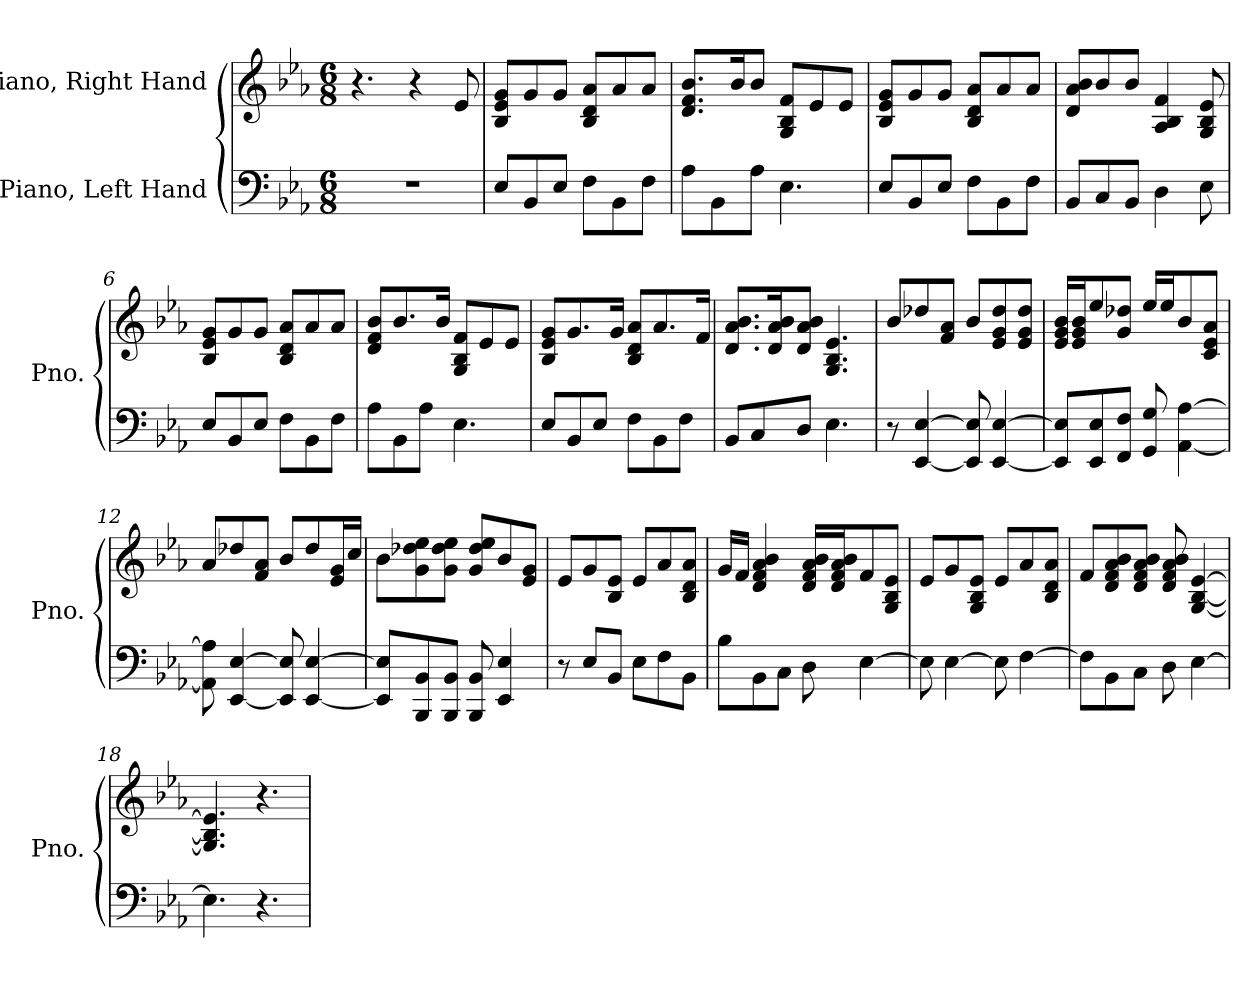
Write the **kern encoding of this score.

**kern	**kern
*part2	*part1
*staff2	*staff1
*I"Piano, Left Hand	*I"Piano, Right Hand
*I'Pno.	*I'Pno.
*clefF4	*clefG2
*k[b-e-a-]	*k[b-e-a-]
*M6/8	*M6/8
*MM100	*MM100
=1	=1
2.r	4.r
.	4r
.	8e-/
=2	=2
8E-/L	8B-/ 8e-/ 8g/L
8BB-/	8g/
8E-/J	8g/J
8F\L	8B-/ 8d/ 8a-/L
8BB-\	8a-/
8F\J	8a-/J
=3	=3
8A-\L	8.d/ 8.f/ 8.b-/L
8BB-\	.
.	16b-/K
8A-\J	8b-/J
4.E-\	8G/ 8B-/ 8f/L
.	8e-/
.	8e-/J
=4	=4
8E-/L	8B-/ 8e-/ 8g/L
8BB-/	8g/
8E-/J	8g/J
8F\L	8B-/ 8d/ 8a-/L
8BB-\	8a-/
8F\J	8a-/J
=5	=5
8BB-/L	8d/ 8a-/ 8b-/L
8C/	8b-/
8BB-/J	8b-/J
4D\	4A-/ 4B-/ 4f/
8E-\	8G/ 8B-/ 8e-/
!!LO:LB:g=z
=6	=6
8E-/L	8B-/ 8e-/ 8g/L
8BB-/	8g/
8E-/J	8g/J
8F\L	8B-/ 8d/ 8a-/L
8BB-\	8a-/
8F\J	8a-/J
=7	=7
8A-\L	8d/ 8f/ 8b-/L
8BB-\	8.b-/
8A-\J	.
.	16b-/Jk
4.E-\	8G/ 8B-/ 8f/L
.	8e-/
.	8e-/J
=8	=8
8E-/L	8B-/ 8e-/ 8g/L
8BB-/	8.g/
8E-/J	.
.	16g/Jk
8F\L	8B-/ 8d/ 8a-/L
8BB-\	8.a-/
8F\J	.
.	16f/Jk
=9	=9
8BB-/L	8.d/ 8.a-/ 8.b-/L
8C/	.
.	16d/ 16a-/ 16b-/K
8D/J	8d/ 8a-/ 8b-/J
4.E-\	4.G/ 4.B-/ 4.e-/
=10	=10
8r	8b-/L
[4EE-/ [4E-/	8dd-X/
.	8f/ 8a-/J
8EE-/] 8E-/]	8b-/L
[4EE-/ [4E-/	8e-/ 8g/ 8dd-/
.	8e-/ 8g/ 8dd-/J
!!LO:LB:g=z
=11	=11
8EE-/] 8E-/]L	16e-/ 16g/ 16b-/LL
.	16e-/ 16g/ 16b-/J
8EE-/ 8E-/	8ee-/
8FF/ 8F/J	8g/ 8dd-X/J
8GG/ 8G/	16ee-/LL
.	16ee-/J
[4AA-\ [4A-\	8b-/
.	8c/ 8e-/ 8a-/J
=12	=12
8AA-\] 8A-\]	8a-/L
[4EE-/ [4E-/	8dd-X/
.	8f/ 8a-/J
8EE-/] 8E-/]	8b-/L
[4EE-/ [4E-/	8dd-/
.	16e-/ 16g/L
.	16cc/JJ
=13	=13
8EE-/] 8E-/]L	8b-\L
8BBB-/ 8BB-/	8g\ 8dd-X\ 8ee-\
8BBB-/ 8BB-/J	8g\ 8dd-\ 8ee-\J
8BBB-/ 8BB-/	8g/ 8dd-/ 8ee-/L
4EE-/ 4E-/	8b-/
.	8e-/ 8g/J
=14	=14
8r	8e-/L
8E-/L	8g/
8BB-/J	8B-/ 8e-/J
8E-\L	8e-/L
8F\	8a-/
8BB-\J	8B-/ 8d/ 8a-/J
!!LO:LB:g=z
=15	=15
8B-\L	16g/LL
.	16f/JJ
8BB-\	4d/ 4f/ 4a-/ 4b-/
8C\J	.
8D\	16d/ 16f/ 16a-/ 16b-/LL
.	16d/ 16f/ 16a-/ 16b-/J
[4E-\	8f/
.	8G/ 8B-/ 8e-/J
=16	=16
8E-\]	8e-/L
[4E-\	8g/
.	8G/ 8B-/ 8e-/J
8E-\]	8e-/L
[4F\	8a-/
.	8B-/ 8d/ 8a-/J
=17	=17
8F\L]	8f/L
8BB-\	8d/ 8f/ 8a-/ 8b-/
8C\J	8d/ 8f/ 8a-/ 8b-/J
8D\	8d/ 8f/ 8a-/ 8b-/
[4E-\	[4G/ [4B-/ [4e-/
=18	=18
4.E-\]	4.G/] 4.B-/] 4.e-/]
4.r	4.r
=	=
*-	*-
